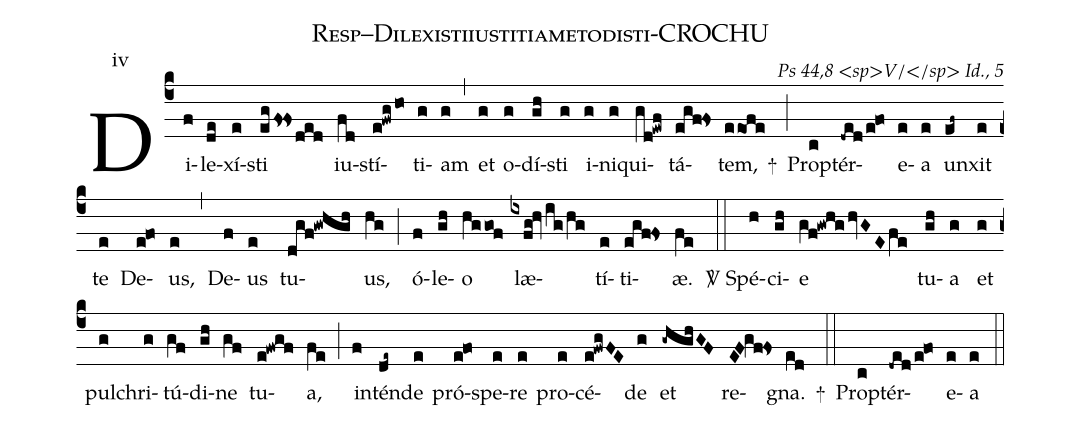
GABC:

name: Resp--Dilexistiiustitiametodisti-CROCHU;
commentary: Ps 44,8 <sp>V/</sp> Id., 5;
annotation: iv;
%%
(c4) Di(f)le(de)xí(e)sti(egfs!fsded) iu(fd)stí(e!fwg/ho)ti(g)am(g) (,) et(g) o(g)dí(gh)sti(g) i(g)ni(g)qui(gd!ewf)tá(egf!fs)tem,(eeofe) +(;) Pro(c)ptér(-ded/e!fo)e(e)a(e) un(ef~)xit(e) te(e) De(e!fo)us,(e) (,) De(f)us(e) tu(dgf!gwhgh)us,(hg) (;) ó(f)le(gh)o(hggof) læ(ixfg!hv/ig/hg)tí(e)ti(egf!fs)æ.(fe) (::)
<sp>V/</sp> Spé(h)ci(gh)e(gf!gwhg/hvGEfe) tu(gh)a(g) et(g) pul(g)chri(g)tú(gf)di(gh)ne(gf) tu(e!fwgf)a,(fe) (;) in(f)tén(de~)de(e) pró(e!fo)spe(e)re(e) pro(e)cé(e!fwgFE)de(g) et(-ghghGF) re(EF!gf!fs)gna.(ed) +(::) Pro(c)ptér(-ded/e!fo)e(e)a(e) (::)
